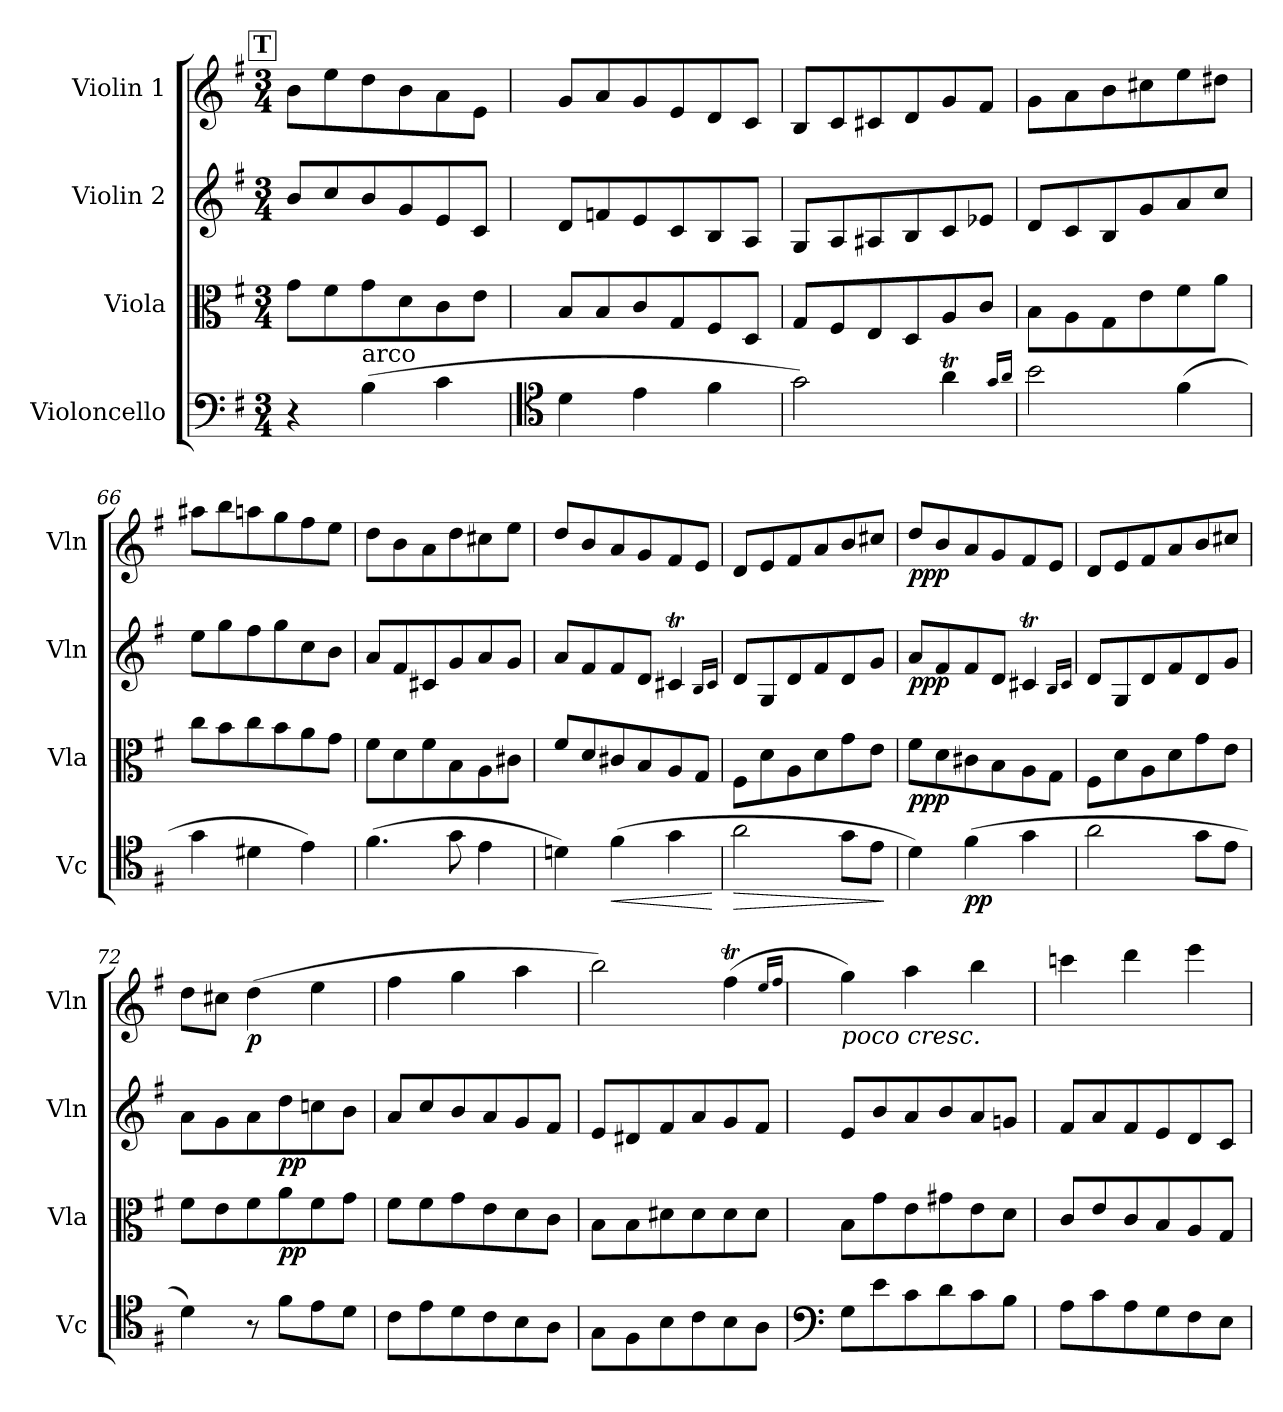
**kern	**dynam	**kern	**dynam	**kern	**dynam	**kern	**dynam
*part4	*part4	*part3	*part3	*part2	*part2	*part1	*part1
*staff4	*staff4	*staff3	*staff3	*staff2	*staff2	*staff1	*staff1
*I"Violoncello	*	*I"Viola	*	*I"Violin 2	*	*I"Violin 1	*
*I'Vc	*	*I'Vla	*	*I'Vln	*	*I'Vln	*
*clefF4	*	*clefC3	*	*clefG2	*	*clefG2	*
*k[f#]	*	*k[f#]	*	*k[f#]	*	*k[f#]	*
*M3/4	*	*M3/4	*	*M3/4	*	*M3/4	*
!!LO:REH:place=s1:a:B:cj:fs=14:t=T
=62	=62	=62	=62	=62	=62	=62	=62
4r	.	8g\L	.	8b/L	.	8b\L	.
.	.	8f#\	.	8cc/	.	8ee\	.
!LO:TX:a:t=arco	!	!	!	!	!	!	!
!	!LO:DY:b	!	!	!	!	!	!
!	!LO:DY:n=1:b	!	!	!	!	!	!
(4B\	mp other-dynamics	8g\	.	8b/	.	8dd\	.
.	.	8d\	.	8g/	.	8b\	.
4c\	.	8c\	.	8e/	.	8a\	.
.	.	8e\J	.	8c/J	.	8e\J	.
=63	=63	=63	=63	=63	=63	=63	=63
*clefC4	*	*	*	*	*	*	*
4d\	.	8B/L	.	8d/L	.	8g/L	.
.	.	8B/	.	8fn/	.	8a/	.
4e\	.	8c/	.	8e/	.	8g/	.
.	.	8G/	.	8c/	.	8e/	.
4f#\	.	8F#/	.	8B/	.	8d/	.
.	.	8D/J	.	8A/J	.	8c/J	.
=64	=64	=64	=64	=64	=64	=64	=64
2g\)	.	8G/L	.	8G/L	.	8B/L	.
.	.	8F#/	.	8A/	.	8c/	.
.	.	8E/	.	8A#X/	.	8c#X/	.
.	.	8D/	.	8B/	.	8d/	.
4aT\	.	8A/	.	8c/	.	8g/	.
.	.	8c/J	.	8e-X/J	.	8f#/J	.
16qg/LL	.	.	.	.	.	.	.
16qa/JJ	.	.	.	.	.	.	.
=65	=65	=65	=65	=65	=65	=65	=65
2b\	.	8B\L	.	8d/L	.	8g\L	.
.	.	8A\	.	8c/	.	8a\	.
.	.	8G\	.	8B/	.	8b\	.
.	.	8e\	.	8g/	.	8cc#X\	.
(4f#\	.	8f#\	.	8a/	.	8ee\	.
.	.	8a\J	.	8cc/J	.	8dd#X\J	.
!!LO:LB:g=z
=66	=66	=66	=66	=66	=66	=66	=66
4g\	.	8cc\L	.	8ee\L	.	8aa#X\L	.
.	.	8b\	.	8gg\	.	8bb\	.
4d#X\	.	8cc\	.	8ff#\	.	8aan\	.
.	.	8b\	.	8gg\	.	8gg\	.
4e\)	.	8a\	.	8cc\	.	8ff#\	.
.	.	8g\J	.	8b\J	.	8ee\J	.
=67	=67	=67	=67	=67	=67	=67	=67
(4.f#\	.	8f#\L	.	8a/L	.	8dd\L	.
.	.	8d\	.	8f#/	.	8b\	.
.	.	8f#\	.	8c#X/	.	8a\	.
8g\	.	8B\	.	8g/	.	8dd\	.
4e\	.	8A\	.	8a/	.	8cc#X\	.
.	.	8c#X\J	.	8g/J	.	8ee\J	.
!!LO:PB:g=z
=68	=68	=68	=68	=68	=68	=68	=68
4dn\)	.	8f#/L	.	8a/L	.	8dd/L	.
.	.	8d/	.	8f#/	.	8b/	.
!	!LO:HP:b	!	!	!	!	!	!
(4f#\	<	8c#X/	.	8f#/	.	8a/	.
.	.	8B/	.	8d/J	.	8g/	.
4g\	.	8A/	.	4c#Xt/	.	8f#/	.
.	.	8G/J	.	.	.	8e/J	.
.	.	.	.	16qB/LL	.	.	.
.	.	.	.	16qc#/JJ	.	.	.
.	[	.	.	.	.	.	.
=69	=69	=69	=69	=69	=69	=69	=69
!	!LO:HP:b	!	!	!	!	!	!
2a\	>	8F#\L	.	8d/L	.	8d/L	.
.	.	8d\	.	8G/	.	8e/	.
.	.	8A\	.	8d/	.	8f#/	.
.	.	8d\	.	8f#/	.	8a/	.
8g\L	.	8g\	.	8d/	.	8b/	.
8e\J	.	8e\J	.	8g/J	.	8cc#X/J	.
.	]	.	.	.	.	.	.
=70	=70	=70	=70	=70	=70	=70	=70
!	!	!	!LO:DY:b	!	!LO:DY:b	!	!LO:DY:b
4d\)	.	8f#\L	ppp	8a/L	ppp	8dd/L	ppp
.	.	8d\	.	8f#/	.	8b/	.
!	!LO:DY:b	!	!	!	!	!	!
(4f#\	pp	8c#X\	.	8f#/	.	8a/	.
.	.	8B\	.	8d/J	.	8g/	.
4g\	.	8A\	.	4c#Xt/	.	8f#/	.
.	.	8G\J	.	.	.	8e/J	.
.	.	.	.	16qB/LL	.	.	.
.	.	.	.	16qc#/JJ	.	.	.
=71	=71	=71	=71	=71	=71	=71	=71
2a\	.	8F#\L	.	8d/L	.	8d/L	.
.	.	8d\	.	8G/	.	8e/	.
.	.	8A\	.	8d/	.	8f#/	.
.	.	8d\	.	8f#/	.	8a/	.
8g\L	.	8g\	.	8d/	.	8b/	.
8e\J	.	8e\J	.	8g/J	.	8cc#X/J	.
=72	=72	=72	=72	=72	=72	=72	=72
4d\)	.	8f#\L	.	8a\L	.	8dd\L	.
.	.	8e\	.	8g\	.	8cc#X\J	.
!	!	!	!	!	!	!	!LO:DY:b
8r	.	8f#\	.	8a\	.	(4dd\	p
!	!LO:DY:b	!	!	!	!	!	!
!	!LO:DY:n=1:b	!	!LO:DY:b	!	!LO:DY:b	!	!
8f#\L	pp other-dynamics	8a\	pp	8dd\	pp	.	.
8e\	.	8f#\	.	8ccn\	.	4ee\	.
8d\J	.	8g\J	.	8b\J	.	.	.
=73	=73	=73	=73	=73	=73	=73	=73
8c\L	.	8f#\L	.	8a/L	.	4ff#\	.
8e\	.	8f#\	.	8cc/	.	.	.
8d\	.	8g\	.	8b/	.	4gg\	.
8c\	.	8e\	.	8a/	.	.	.
8B\	.	8d\	.	8g/	.	4aa\	.
8A\J	.	8c\J	.	8f#/J	.	.	.
!!LO:LB:g=z
=74	=74	=74	=74	=74	=74	=74	=74
8G\L	.	8B\L	.	8e/L	.	2bb\)	.
8F#\	.	8B\	.	8d#X/	.	.	.
8B\	.	8d#X\	.	8f#/	.	.	.
8c\	.	8d#\	.	8a/	.	.	.
8B\	.	8d#\	.	8g/	.	(4ff#t\	.
8A\J	.	8d#\J	.	8f#/J	.	.	.
.	.	.	.	.	.	16qee/LL	.
.	.	.	.	.	.	16qff#/JJ	.
=75	=75	=75	=75	=75	=75	=75	=75
*clefF4	*	*	*	*	*	*	*
!	!	!	!	!	!	!LO:TX:b:i:t=poco cresc.	!
8G\L	.	8B\L	.	8e/L	.	4gg\)	.
8e\	.	8g\	.	8b/	.	.	.
8c\	.	8e\	.	8a/	.	4aa\	.
8d\	.	8g#X\	.	8b/	.	.	.
8c\	.	8e\	.	8a/	.	4bb\	.
8B\J	.	8d\J	.	8gn/J	.	.	.
=76	=76	=76	=76	=76	=76	=76	=76
8A\L	.	8c/L	.	8f#/L	.	4cccn\	.
8c\	.	8e/	.	8a/	.	.	.
8A\	.	8c/	.	8f#/	.	4ddd\	.
8G\	.	8B/	.	8e/	.	.	.
8F#\	.	8A/	.	8d/	.	4eee\	.
8E\J	.	8G/J	.	8c/J	.	.	.
=	=	=	=	=	=	=	=
*-	*-	*-	*-	*-	*-	*-	*-
